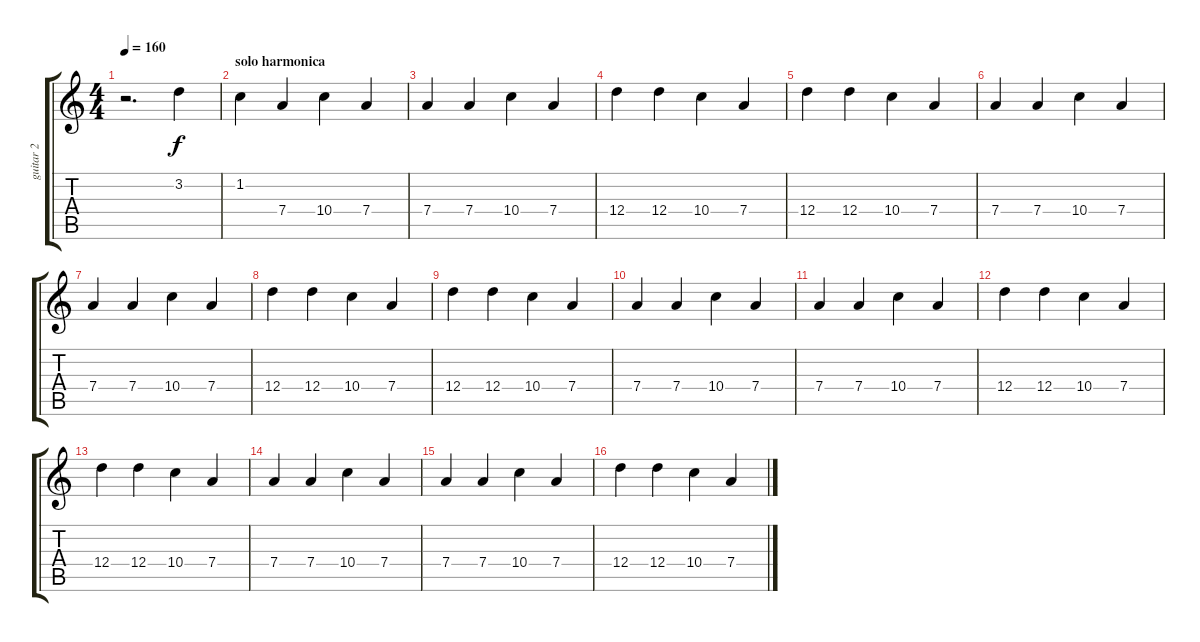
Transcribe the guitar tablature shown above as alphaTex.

\track ("guitar 2" "guitar 2") {instrument overdrivenguitar}
\staff {score tabs}
\tuning (E4 B3 G3 D3 A2 E2) {hide}
\ts (4 4)
\tempo 160
\clef g2
\ks c
r.2{d dy f} 3.2.4 |
\section ("" "solo harmonica")
1.2.4 7.4.4 10.4.4 7.4.4 |
7.4.4 7.4.4 10.4.4 7.4.4 |
12.4.4 12.4.4 10.4.4 7.4.4 |
12.4.4 12.4.4 10.4.4 7.4.4 |
7.4.4 7.4.4 10.4.4 7.4.4 |
7.4.4 7.4.4 10.4.4 7.4.4 |
12.4.4 12.4.4 10.4.4 7.4.4 |
12.4.4 12.4.4 10.4.4 7.4.4 |
7.4.4 7.4.4 10.4.4 7.4.4 |
7.4.4 7.4.4 10.4.4 7.4.4 |
12.4.4 12.4.4 10.4.4 7.4.4 |
12.4.4 12.4.4 10.4.4 7.4.4 |
7.4.4 7.4.4 10.4.4 7.4.4 |
7.4.4 7.4.4 10.4.4 7.4.4 |
12.4.4 12.4.4 10.4.4 7.4.4
